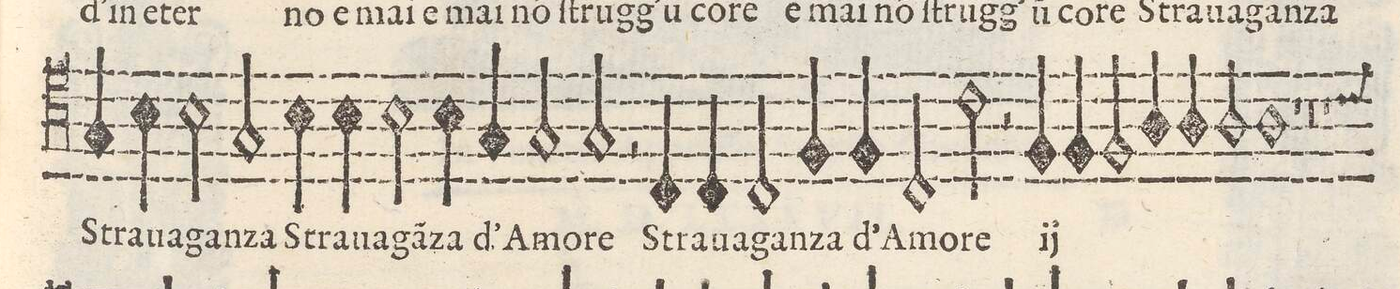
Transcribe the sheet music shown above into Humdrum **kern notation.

**kern	**text
*I"TENORE	*
*clefC4	*
*k[]	*
*met(C)	*
*M2/1	*
4G/	Stra-
4B\	-ua-
=43-	=43-
2B\	-gan-
2G/	-za
4B\	Stra-
4B\	-ua-
2B\	-gã(n)-
=44-	=44-
4B\	-za
4G/	d`A-
2G/	-mo-
2G/	-re
2r	.
=45-	=45-
4C/	Stra-
4C/	-ua-
2C/	-gan-
4F/	-za
4F/	d`A-
2C/	-mo-
=46-	=46-
2c\	-re
2r	.
*	*ij
4F/	Stra-
4F/	-ua-
2F/	-gan-
=47-	=47-
4A/	-za
4A/	d`A-
2A/	-mo-
1A	-re
*	*Xij
=48-	=48-
1r	.
0r	.
=49-	=49-
1r	.
*custos:G	*
=50-	=50-
*-	*-
